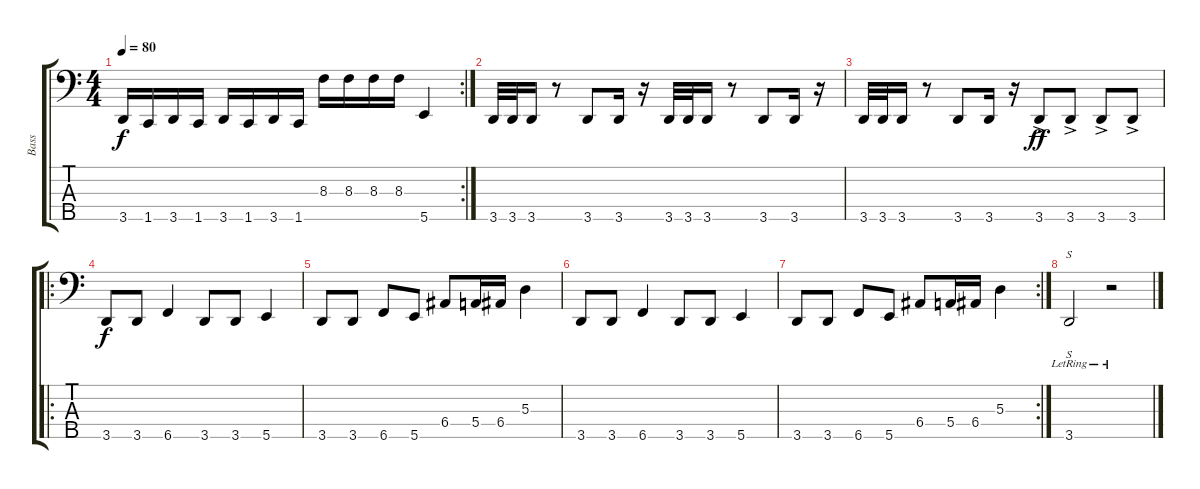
\track ("Bass" "Bass") {instrument acousticbass}
\staff {score tabs}
\tuning (G2 D2 A1 E1 B0) {hide}
\rc 2
\ts (4 4)
\tempo 80
\clef f4
\ks c
3.5.16{dy f} 1.5.16 3.5.16 1.5.16 3.5.16 1.5.16 3.5.16 1.5.16 8.3.16 8.3.16 8.3.16 8.3.16 5.5.4 |
3.5.32 3.5.32 3.5.16 r.8 3.5.8 3.5.16 r.16 3.5.32 3.5.32 3.5.16 r.8 3.5.8 3.5.16 r.16 |
3.5.32 3.5.32 3.5.16 r.8 3.5.8 3.5.16 r.16 3.5{ac}.8{dy ff} 3.5{ac}.8 3.5{ac}.8 3.5{ac}.8 |
\ro
3.5.8{dy f} 3.5.8 6.5.4 3.5.8 3.5.8 5.5.4 |
3.5.8 3.5.8 6.5.8 5.5.8 6.4.8 5.4.16 6.4.16 5.3.4 |
3.5.8 3.5.8 6.5.4 3.5.8 3.5.8 5.5.4 |
\rc 2
3.5.8 3.5.8 6.5.8 5.5.8 6.4.8 5.4.16 6.4.16 5.3.4 |
3.5{lr}.2{s} r.2
